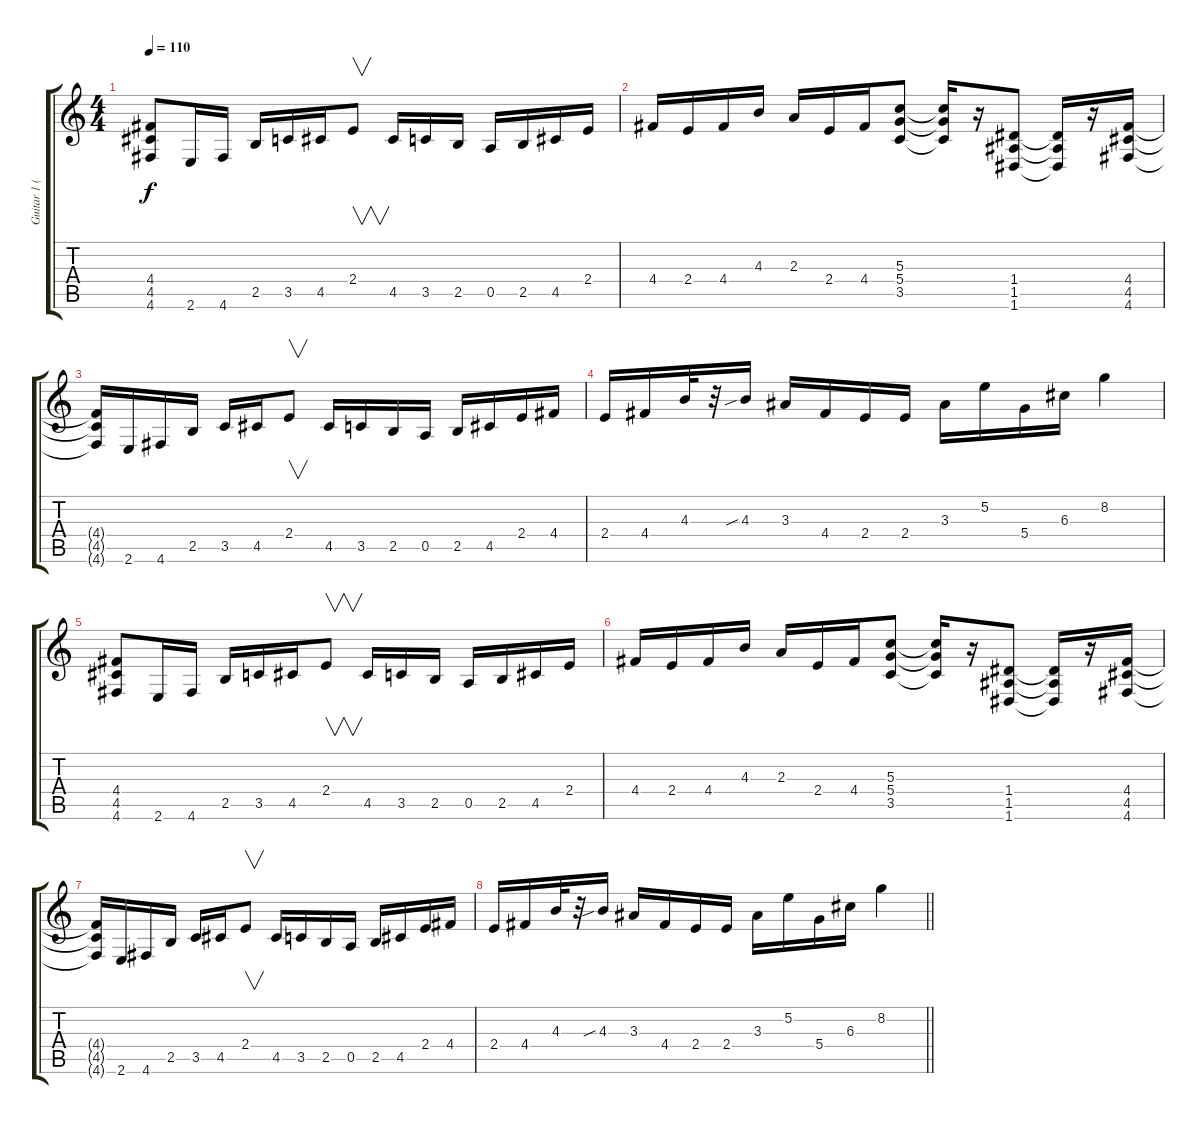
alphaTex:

\track ("Guitar 1 (Distortion)" "Guitar 1 (") {instrument overdrivenguitar}
\staff {score tabs}
\tuning (E4 B3 G3 D3 A2 D2) {hide}
\ts (4 4)
\tempo 110
\clef g2
\ks c
(4.4 4.5 4.6).8{dy f} 2.6.16 4.6.16 2.5.16 3.5.16 4.5.16 2.4.8{v} 4.5.16 3.5.16 2.5.16 0.5.16 2.5.16 4.5.16 2.4.16 |
4.4.16 2.4.16 4.4.16 4.3.16 2.3.16 2.4.16 4.4.16 (5.3 5.4 3.5).8 (5.3{t} 5.4{t} 3.5{t}).16 r.16 (1.4 1.5 1.6).8 (1.4{t} 1.5{t} 1.6{t}).16 r.16 (4.4 4.5 4.6).16 |
(4.4{t} 4.5{t} 4.6{t}).16 2.6.16 4.6.16 2.5.16 3.5.16 4.5.16 2.4.8{v} 4.5.16 3.5.16 2.5.16 0.5.16 2.5.16 4.5.16 2.4.16 4.4.16 |
2.4.16 4.4.16 4.3.32 r.32 4.3{sib}.16 3.3.16 4.4.16 2.4.16 2.4.16 3.3.16 5.2.16 5.4.16 6.3.16 8.2.4 |
(4.4 4.5 4.6).8 2.6.16 4.6.16 2.5.16 3.5.16 4.5.16 2.4.8{v} 4.5.16 3.5.16 2.5.16 0.5.16 2.5.16 4.5.16 2.4.16 |
4.4.16 2.4.16 4.4.16 4.3.16 2.3.16 2.4.16 4.4.16 (5.3 5.4 3.5).8 (5.3{t} 5.4{t} 3.5{t}).16 r.16 (1.4 1.5 1.6).8 (1.4{t} 1.5{t} 1.6{t}).16 r.16 (4.4 4.5 4.6).16 |
(4.4{t} 4.5{t} 4.6{t}).16 2.6.16 4.6.16 2.5.16 3.5.16 4.5.16 2.4.8{v} 4.5.16 3.5.16 2.5.16 0.5.16 2.5.16 4.5.16 2.4.16 4.4.16 |
\barLineRight lightlight
2.4.16 4.4.16 4.3.32 r.32 4.3{sib}.16 3.3.16 4.4.16 2.4.16 2.4.16 3.3.16 5.2.16 5.4.16 6.3.16 8.2.4
